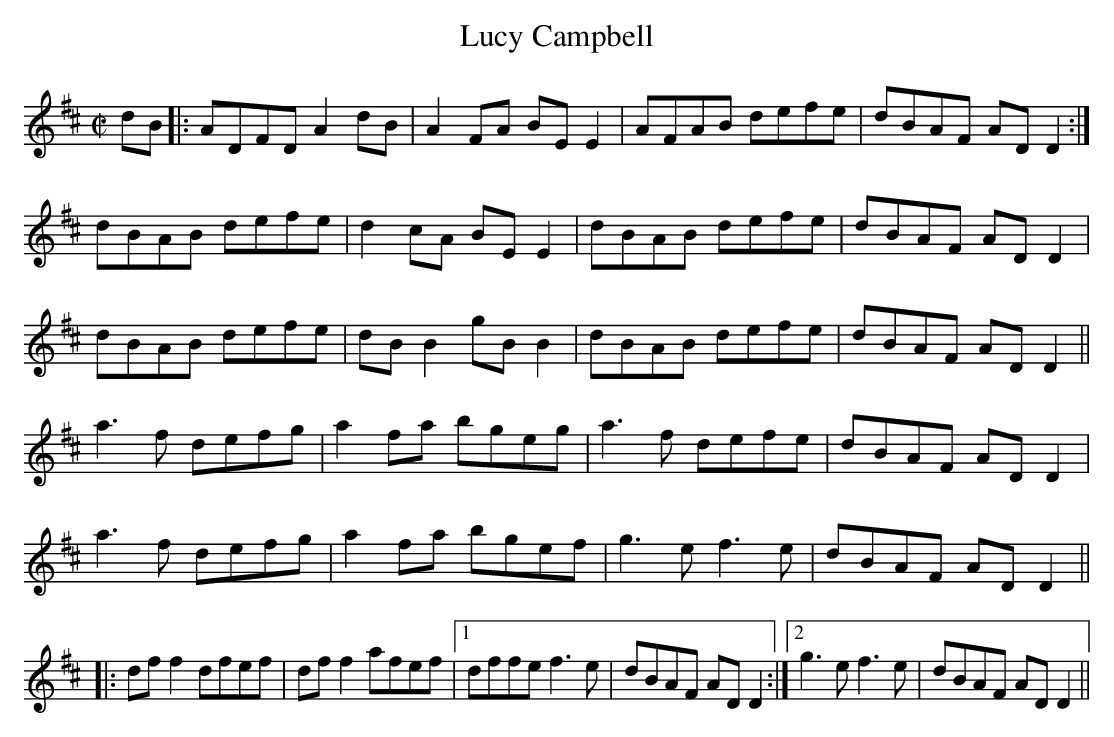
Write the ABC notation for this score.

X:1
T:Lucy Campbell
M:C|
K:D
dB|:ADFD A2 dB|A2FA BEE2|AFAB defe|dBAF ADD2:|
dBAB defe|d2cA BEE2|dBAB defe|dBAF ADD2|
dBAB defe|dBB2 gBB2|dBAB defe|dBAF ADD2||
a3f defg|a2fa bgeg|a3f defe|dBAF ADD2|
a3f defg|a2fa bgef|g3e f3e|dBAF ADD2||
|:dff2 dfef|dff2 afef|1 dffe f3e|dBAF ADD2:|2 g3e f3e|dBAF ADD2||
